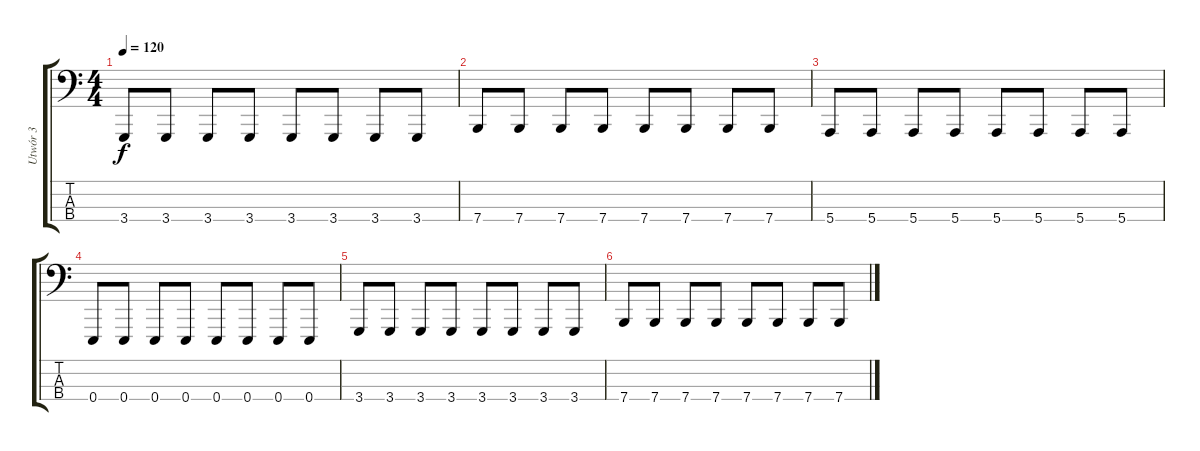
\track ("Utwór 3" "Utwór 3") {instrument lead8bassandlead}
\staff {score tabs}
\tuning (G2 D2 A1 E1) {hide}
\ts (4 4)
\tempo 120
\clef f4
\ks c
3.4.8{dy f volume 8} 3.4.8 3.4.8 3.4.8 3.4.8{volume 6} 3.4.8 3.4.8 3.4.8 |
7.4.8{volume 4} 7.4.8 7.4.8 7.4.8 7.4.8{volume 2} 7.4.8 7.4.8 7.4.8 |
5.4.8{volume 0} 5.4.8 5.4.8 5.4.8 5.4.8 5.4.8 5.4.8 5.4.8 |
0.4.8 0.4.8 0.4.8 0.4.8 0.4.8 0.4.8 0.4.8 0.4.8 |
3.4.8 3.4.8 3.4.8 3.4.8 3.4.8 3.4.8 3.4.8 3.4.8 |
7.4.8 7.4.8 7.4.8 7.4.8 7.4.8 7.4.8 7.4.8 7.4.8
